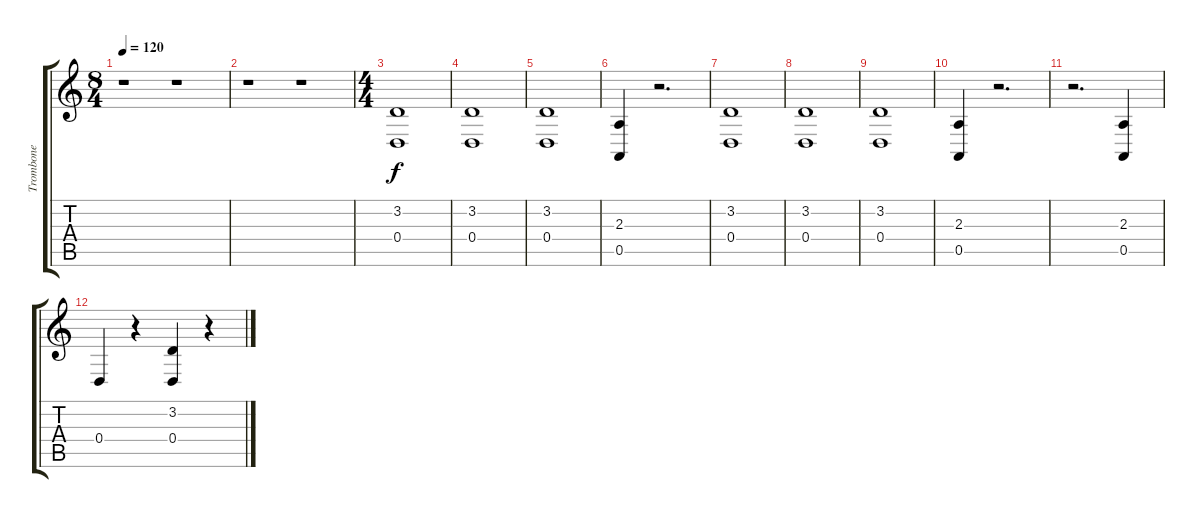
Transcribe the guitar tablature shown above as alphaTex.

\track ("Trombone" "Trombone") {instrument trombone}
\staff {score tabs}
\tuning (E4 B3 G3 D3 A2 E2) {hide}
\ts (8 4)
\tempo 120
\clef g2
\ks c
r.1{dy f} r.1 |
r.1 r.1 |
\ts (4 4)
(3.2 0.4).1 |
(3.2 0.4).1 |
(3.2 0.4).1 |
(2.3 0.5).4 r.2{d} |
(3.2 0.4).1 |
(3.2 0.4).1 |
(3.2 0.4).1 |
(2.3 0.5).4 r.2{d} |
r.2{d} (2.3 0.5).4 |
0.4.4 r.4 (3.2 0.4).4 r.4
